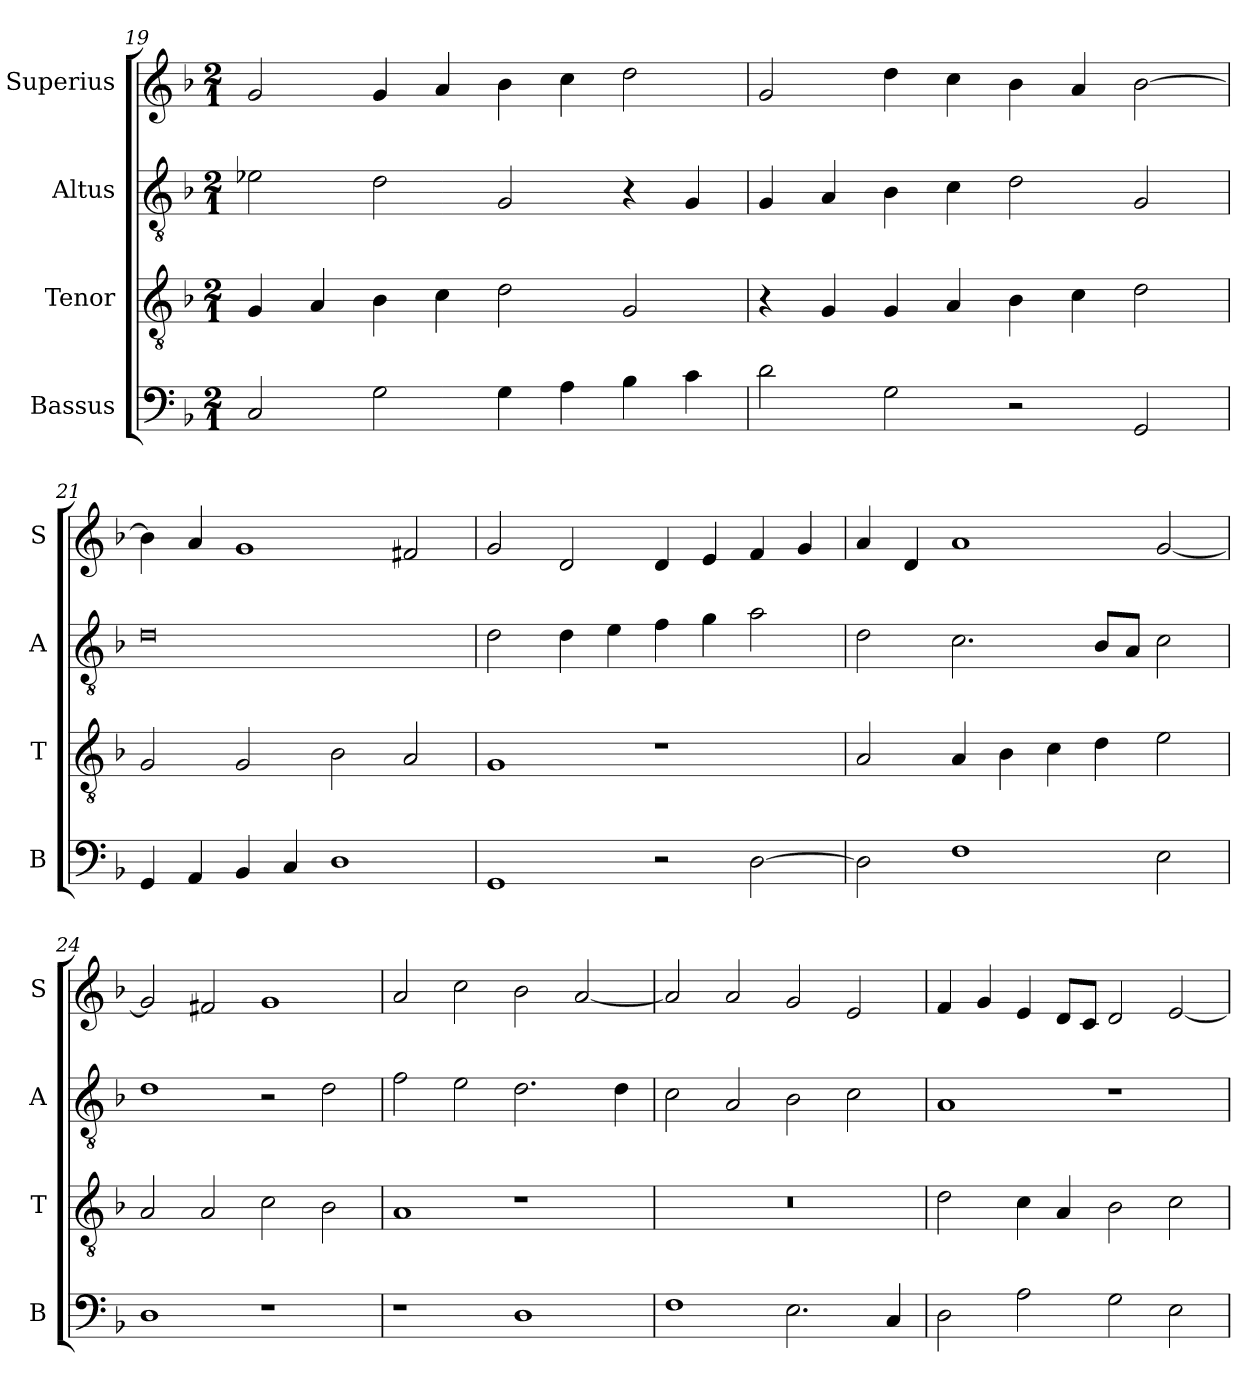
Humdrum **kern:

**kern	**kern	**kern	**kern
*part4	*part3	*part2	*part1
*staff4	*staff3	*staff2	*staff1
*I"Bassus	*I"Tenor	*I"Altus	*I"Superius
*I'B	*I'T	*I'A	*I'S
*clefF4	*clefGv2	*clefGv2	*clefG2
*k[b-]	*k[b-]	*k[b-]	*k[b-]
*F:	*F:	*F:	*F:
*M2/1	*M2/1	*M2/1	*M2/1
=19	=19	=19	=19
2C	4G	2e-X	2g
.	4A	.	.
2G	4B-	2d	4g
.	4c	.	4a
4G	2d	2G	4b-
4A	.	.	4cc
4B-	2G	4r	2dd
4c	.	4G	.
=20	=20	=20	=20
2d	4r	4G	2g
.	4G	4A	.
2G	4G	4B-	4dd
.	4A	4c	4cc
2r	4B-	2d	4b-
.	4c	.	4a
2GG	2d	2G	[2b-
=21	=21	=21	=21
4GG	2G	0d	4b-]
4AA	.	.	4a
4BB-	2G	.	1g
4C	.	.	.
1D	2B-	.	.
.	2A	.	2f#X
=22	=22	=22	=22
1GG	1G	2d	2g
.	.	4d	2d
.	.	4e	.
2r	1r	4f	4d
.	.	4g	4e
[2D	.	2a	4f
.	.	.	4g
=23	=23	=23	=23
2D]	2A	2d	4a
.	.	.	4d
1F	4A	2.c	1a
.	4B-	.	.
.	4c	.	.
.	4d	8B-L	.
.	.	8AJ	.
2E	2e	2c	[2g
=24	=24	=24	=24
1D	2A	1d	2g]
.	2A	.	2f#X
1r	2c	2r	1g
.	2B-	2d	.
=25	=25	=25	=25
1r	1A	2f	2a
.	.	2e	2cc
1D	1r	2.d	2b-
.	.	.	[2a
.	.	4d	.
=26	=26	=26	=26
1F	0r	2c	2a]
.	.	2A	2a
2.E	.	2B-	2g
.	.	2c	2e
4C	.	.	.
=27	=27	=27	=27
2D	2d	1A	4f
.	.	.	4g
2A	4c	.	4e
.	4A	.	8dL
.	.	.	8cJ
2G	2B-	1r	2d
2E	2c	.	[2e
=	=	=	=
*-	*-	*-	*-
